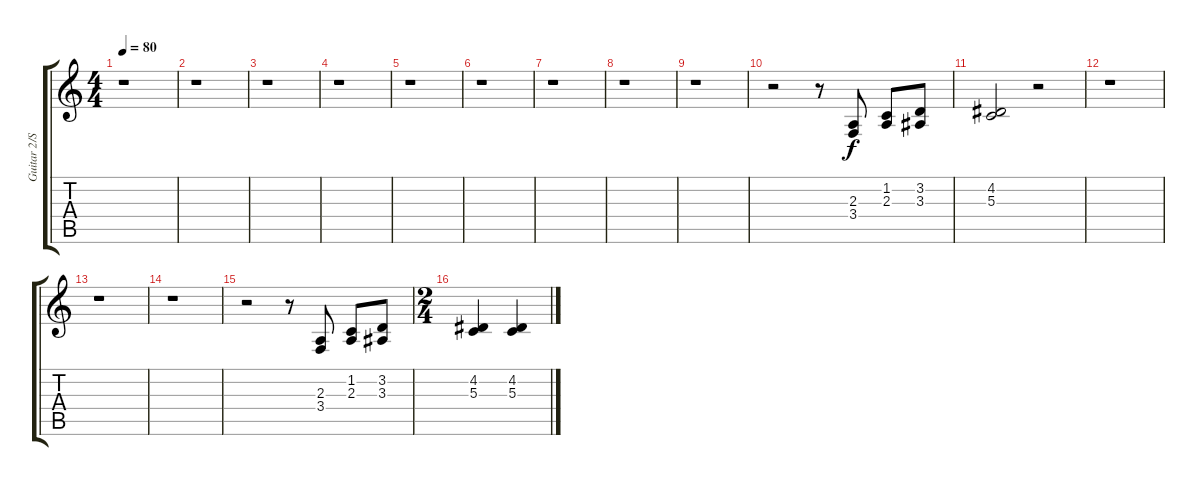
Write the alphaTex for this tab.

\track ("Guitar 2/Strings" "Guitar 2/S") {instrument stringensemble1}
\staff {score tabs}
\tuning (E4 B3 G3 D3 A2 E2) {hide}
\ts (4 4)
\tempo 80
\clef g2
\ks c
r.1{dy f} |
r.1 |
r.1 |
r.1 |
r.1 |
r.1 |
r.1 |
r.1 |
r.1 |
r.2 r.8 (2.3 3.4).8 (1.2 2.3).8 (3.2 3.3).8 |
(4.2 5.3).2 r.2 |
r.1 |
r.1 |
r.1 |
r.2 r.8 (2.3 3.4).8 (1.2 2.3).8 (3.2 3.3).8 |
\ts (2 4)
(4.2 5.3).4 (4.2 5.3).4
